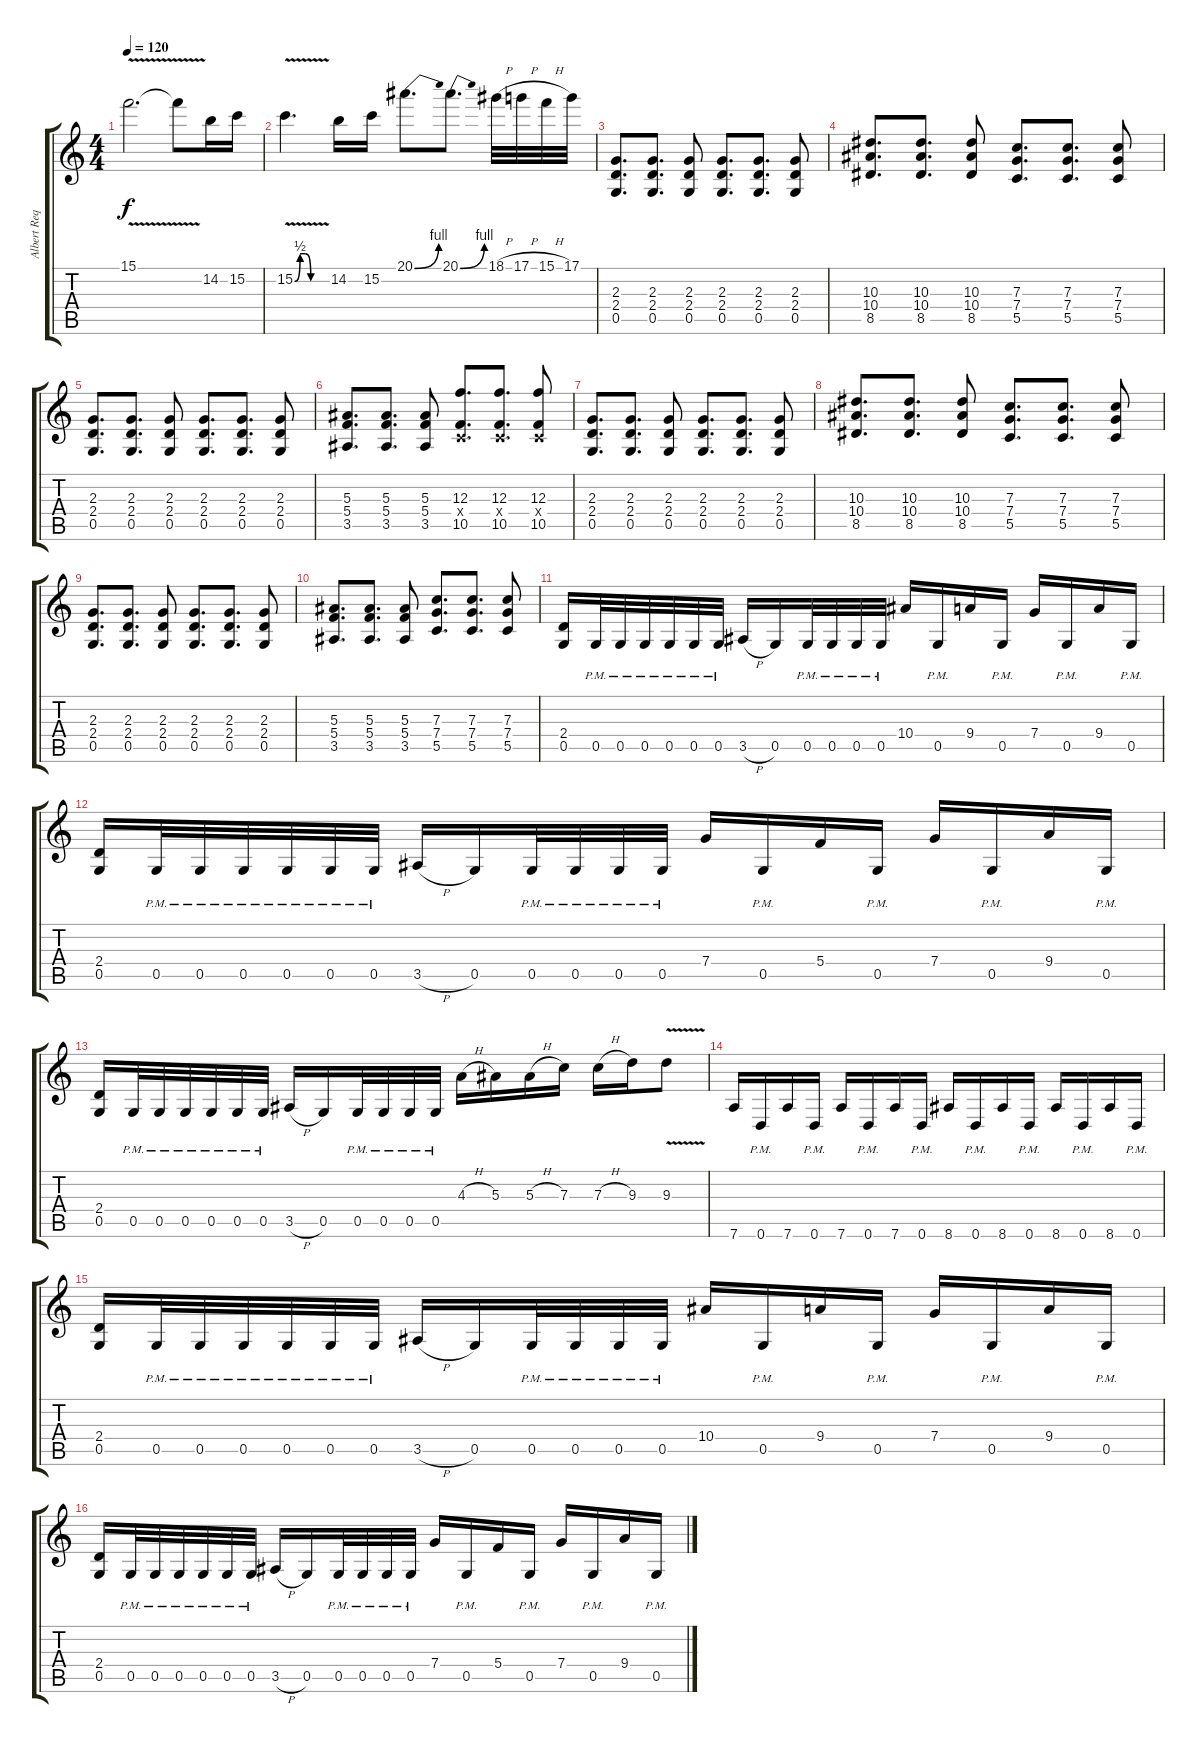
\track ("Albert Requena" "Albert Req") {instrument distortionguitar}
\staff {score tabs}
\tuning (D4 A3 F3 C3 G2 D2) {hide}
\ts (4 4)
\tempo 120
\clef g2
\ks c
15.1{v}.2{d dy f} 15.1{t}.8 14.2.16 15.2.16 |
15.2{be (custom 0 0 10 2 20 2 30 0 60 0) v}.4{d} 14.2.16 15.2.16 20.1{be (bend 0 0 60 4)}.8{d} 20.1{be (bend 0 0 60 4)}.8{d} 18.1{h}.32 17.1{h}.32 15.1{h}.32 17.1.32 |
(2.3 2.4 0.5).8{d} (2.3 2.4 0.5).8{d} (2.3 2.4 0.5).8 (2.3 2.4 0.5).8{d} (2.3 2.4 0.5).8{d} (2.3 2.4 0.5).8 |
(10.3 10.4 8.5).8{d} (10.3 10.4 8.5).8{d} (10.3 10.4 8.5).8 (7.3 7.4 5.5).8{d} (7.3 7.4 5.5).8{d} (7.3 7.4 5.5).8 |
(2.3 2.4 0.5).8{d} (2.3 2.4 0.5).8{d} (2.3 2.4 0.5).8 (2.3 2.4 0.5).8{d} (2.3 2.4 0.5).8{d} (2.3 2.4 0.5).8 |
(5.3 5.4 3.5).8{d} (5.3 5.4 3.5).8{d} (5.3 5.4 3.5).8 (12.3 0.4{x} 10.5).8{d} (12.3 0.4{x} 10.5).8{d} (12.3 0.4{x} 10.5).8 |
(2.3 2.4 0.5).8{d} (2.3 2.4 0.5).8{d} (2.3 2.4 0.5).8 (2.3 2.4 0.5).8{d} (2.3 2.4 0.5).8{d} (2.3 2.4 0.5).8 |
(10.3 10.4 8.5).8{d} (10.3 10.4 8.5).8{d} (10.3 10.4 8.5).8 (7.3 7.4 5.5).8{d} (7.3 7.4 5.5).8{d} (7.3 7.4 5.5).8 |
(2.3 2.4 0.5).8{d} (2.3 2.4 0.5).8{d} (2.3 2.4 0.5).8 (2.3 2.4 0.5).8{d} (2.3 2.4 0.5).8{d} (2.3 2.4 0.5).8 |
(5.3 5.4 3.5).8{d} (5.3 5.4 3.5).8{d} (5.3 5.4 3.5).8 (7.3 7.4 5.5).8{d} (7.3 7.4 5.5).8{d} (7.3 7.4 5.5).8 |
(2.4 0.5).16 0.5{pm}.32 0.5{pm}.32 0.5{pm}.32 0.5{pm}.32 0.5{pm}.32 0.5{pm}.32 3.5{h}.16 0.5.16 0.5{pm}.32 0.5{pm}.32 0.5{pm}.32 0.5{pm}.32 10.4.16 0.5{pm}.16 9.4.16 0.5{pm}.16 7.4.16 0.5{pm}.16 9.4.16 0.5{pm}.16 |
(2.4 0.5).16 0.5{pm}.32 0.5{pm}.32 0.5{pm}.32 0.5{pm}.32 0.5{pm}.32 0.5{pm}.32 3.5{h}.16 0.5.16 0.5{pm}.32 0.5{pm}.32 0.5{pm}.32 0.5{pm}.32 7.4.16 0.5{pm}.16 5.4.16 0.5{pm}.16 7.4.16 0.5{pm}.16 9.4.16 0.5{pm}.16 |
(2.4 0.5).16 0.5{pm}.32 0.5{pm}.32 0.5{pm}.32 0.5{pm}.32 0.5{pm}.32 0.5{pm}.32 3.5{h}.16 0.5.16 0.5{pm}.32 0.5{pm}.32 0.5{pm}.32 0.5{pm}.32 4.3{h}.16 5.3.16 5.3{h}.16 7.3.16 7.3{h}.16 9.3.16 9.3{v}.8 |
7.6.16 0.6{pm}.16 7.6.16 0.6{pm}.16 7.6.16 0.6{pm}.16 7.6.16 0.6{pm}.16 8.6.16 0.6{pm}.16 8.6.16 0.6{pm}.16 8.6.16 0.6{pm}.16 8.6.16 0.6{pm}.16 |
(2.4 0.5).16 0.5{pm}.32 0.5{pm}.32 0.5{pm}.32 0.5{pm}.32 0.5{pm}.32 0.5{pm}.32 3.5{h}.16 0.5.16 0.5{pm}.32 0.5{pm}.32 0.5{pm}.32 0.5{pm}.32 10.4.16 0.5{pm}.16 9.4.16 0.5{pm}.16 7.4.16 0.5{pm}.16 9.4.16 0.5{pm}.16 |
(2.4 0.5).16 0.5{pm}.32 0.5{pm}.32 0.5{pm}.32 0.5{pm}.32 0.5{pm}.32 0.5{pm}.32 3.5{h}.16 0.5.16 0.5{pm}.32 0.5{pm}.32 0.5{pm}.32 0.5{pm}.32 7.4.16 0.5{pm}.16 5.4.16 0.5{pm}.16 7.4.16 0.5{pm}.16 9.4.16 0.5{pm}.16
